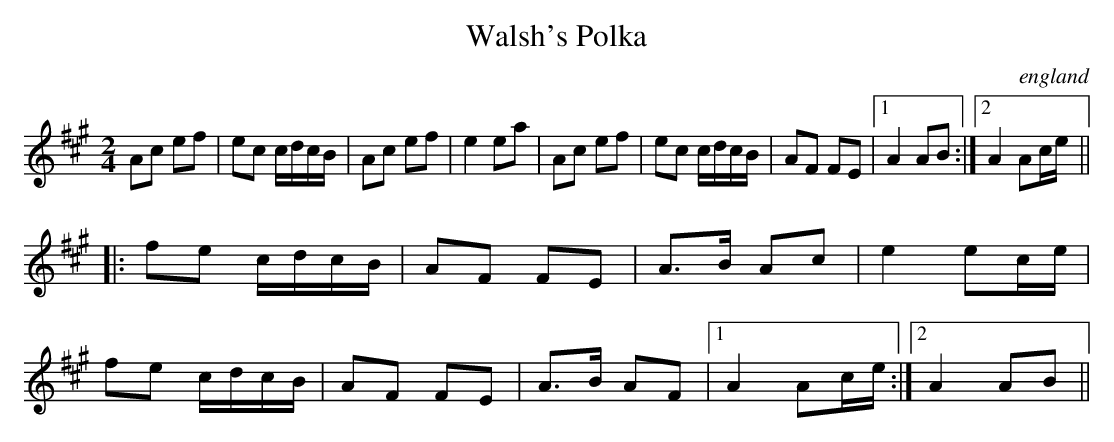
X:1
T:Walsh's Polka
O:england
M:2/4
L:1/8
K:A
Ac ef|ec c/d/c/B/|Ac ef|e2 ea|Ac ef|ec c/d/c/B/|AF FE|1 A2 AB:|2 A2 Ac/e/||
|:fe c/d/c/B/|AF FE|A>B Ac|e2 ec/e/|
fe c/d/c/B/|AF FE|A>B AF|1 A2 Ac/e/:|2 A2 AB||
